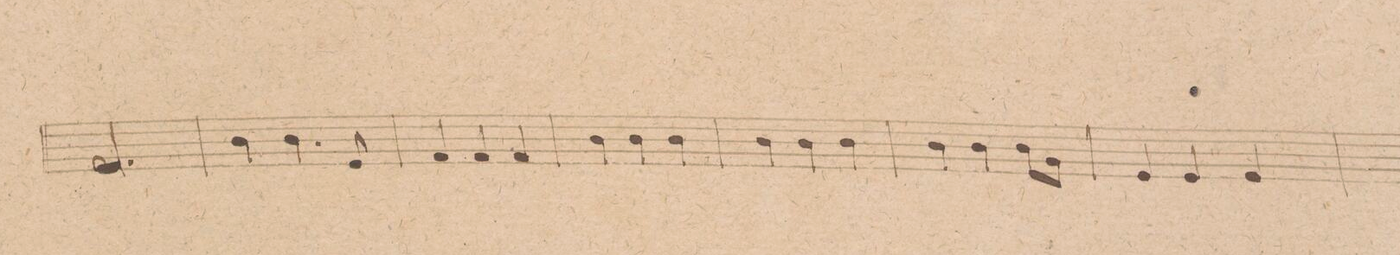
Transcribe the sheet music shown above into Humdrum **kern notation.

**kern	**dynam
*I"Baſso	*
*clefF4	*
*k[f#c#]	*
*M3/4	*
2.AA/	.
=58	=58
4D\	.
4.D\	.
8GG/	.
=59	=59
4AA/	.
4AA/	.
4AA/	.
=60	=60
4D\	.
4D\	.
4D\	.
=61	=61
4D\	.
4D\	.
4D\	.
=62	=62
4D\	.
4D\	.
8D\L	.
8BB\J	.
=63	=63
4GG/	.
4GG/	.
4GG/	.
=64	=64
*-	*-
